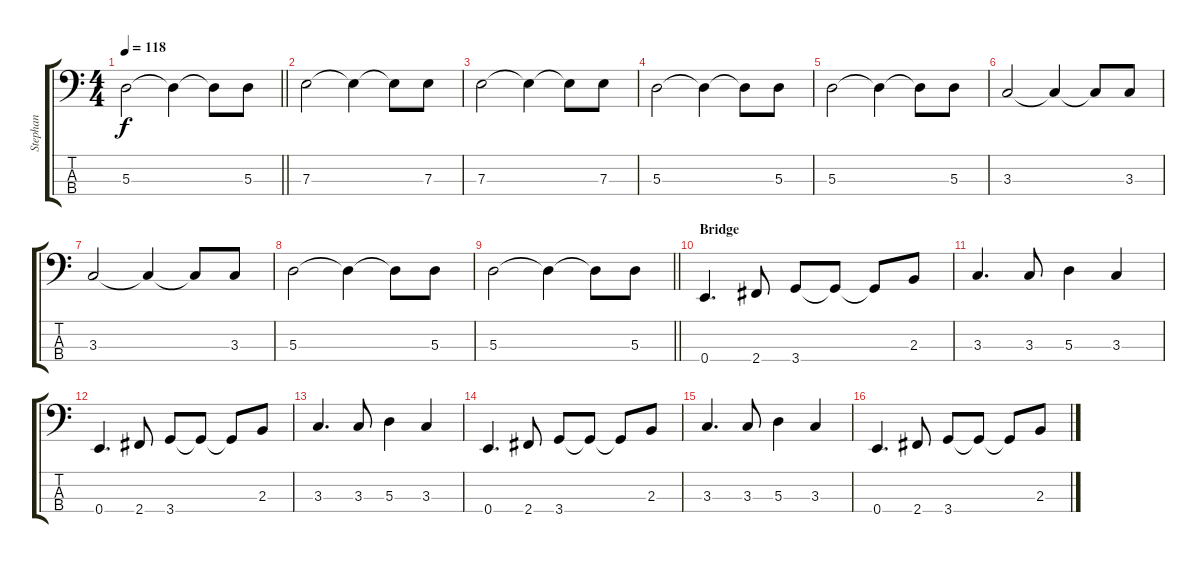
\track ("Stephan" "Stephan") {instrument electricbasspick}
\staff {score tabs}
\tuning (G2 D2 A1 E1) {hide}
\ts (4 4)
\tempo 118
\clef f4
\barLineRight lightlight
\ks c
5.3.2{dy f} 5.3{t}.4 5.3{t}.8 5.3.8 |
7.3.2 7.3{t}.4 7.3{t}.8 7.3.8 |
7.3.2 7.3{t}.4 7.3{t}.8 7.3.8 |
5.3.2 5.3{t}.4 5.3{t}.8 5.3.8 |
5.3.2 5.3{t}.4 5.3{t}.8 5.3.8 |
3.3.2 3.3{t}.4 3.3{t}.8 3.3.8 |
3.3.2 3.3{t}.4 3.3{t}.8 3.3.8 |
5.3.2 5.3{t}.4 5.3{t}.8 5.3.8 |
\barLineRight lightlight
5.3.2 5.3{t}.4 5.3{t}.8 5.3.8 |
\section ("" "Bridge")
0.4.4{d} 2.4.8 3.4.8 3.4{t}.8 3.4{t}.8 2.3.8 |
3.3.4{d} 3.3.8 5.3.4 3.3.4 |
0.4.4{d} 2.4.8 3.4.8 3.4{t}.8 3.4{t}.8 2.3.8 |
3.3.4{d} 3.3.8 5.3.4 3.3.4 |
0.4.4{d} 2.4.8 3.4.8 3.4{t}.8 3.4{t}.8 2.3.8 |
3.3.4{d} 3.3.8 5.3.4 3.3.4 |
0.4.4{d} 2.4.8 3.4.8 3.4{t}.8 3.4{t}.8 2.3.8
